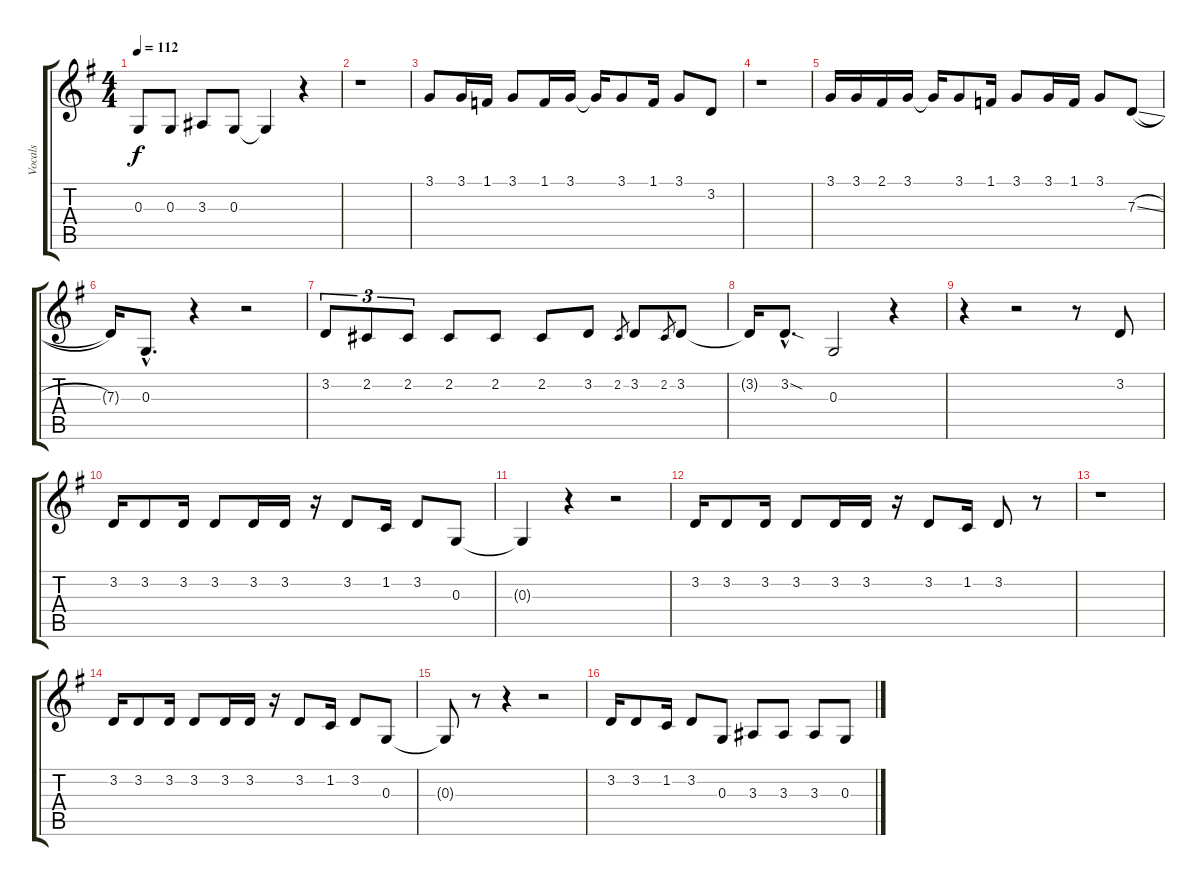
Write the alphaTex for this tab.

\track ("Vocals" "Vocals") {instrument clarinet}
\staff {score tabs}
\tuning (E4 B3 G3 D3 A2 E2) {hide}
\ts (4 4)
\tempo 112
\clef g2
\ks g
0.3.8{dy f} 0.3.8 3.3.8 0.3.8 0.3{t}.4 r.4 |
r.1 |
3.1.8 3.1.16 1.1.16 3.1.8 1.1.16 3.1.16 3.1{t}.16 3.1.8 1.1.16 3.1.8 3.2.8 |
r.1 |
3.1.16 3.1.16 2.1.16 3.1.16 3.1{t}.16 3.1.8 1.1.16 3.1.8 3.1.16 1.1.16 3.1.8 7.3{sl}.8 |
7.3{t}.16 0.3{hac}.8{d} r.4 r.2 |
3.2.8{tu (3 2)} 2.2.8{tu (3 2)} 2.2.8{tu (3 2)} 2.2.8 2.2.8 2.2.8 3.2.8 2.2.8{gr} 3.2.8 2.2.8{gr} 3.2.8 |
3.2{t}.16 3.2{sod hac}.8{d} 0.3.2 r.4 |
r.4 r.2 r.8 3.2.8 |
3.2.16 3.2.8 3.2.16 3.2.8 3.2.16 3.2.16 r.16 3.2.8 1.2.16 3.2.8 0.3.8 |
0.3{t}.4 r.4 r.2 |
3.2.16 3.2.8 3.2.16 3.2.8 3.2.16 3.2.16 r.16 3.2.8 1.2.16 3.2.8 r.8 |
r.1 |
3.2.16 3.2.8 3.2.16 3.2.8 3.2.16 3.2.16 r.16 3.2.8 1.2.16 3.2.8 0.3.8 |
0.3{t}.8 r.8 r.4 r.2 |
3.2.16 3.2.8 1.2.16 3.2.8 0.3.8 3.3.8 3.3.8 3.3.8 0.3.8
